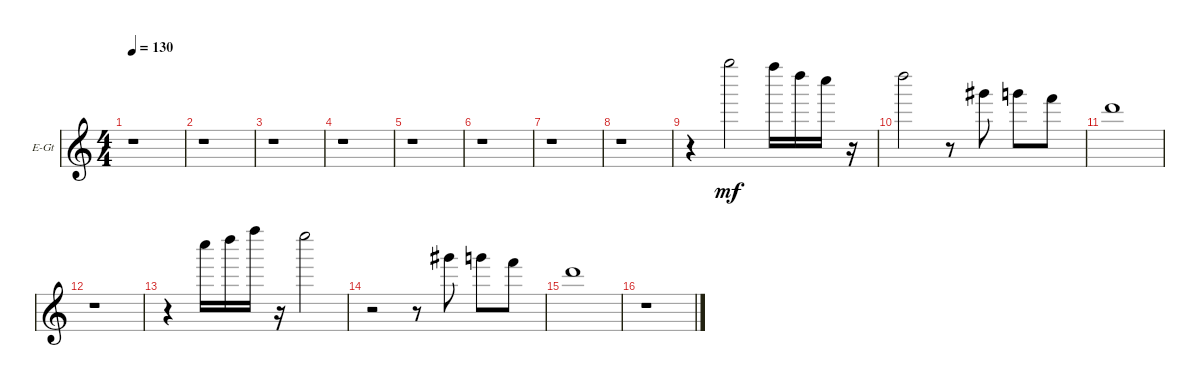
\bracketExtendMode groupsimilarinstruments
\firstSystemTrackNameOrientation horizontal
\otherSystemsTrackNameOrientation horizontal
\track ("Synthe 2" "E-Gt") {instrument electricguitarclean}
\staff {score}
\tuning (E4 B3 G3 D3 A2 E2)
\ts (4 4)
\tempo 130
\clef g2
\ks c
r.1{dy mf} |
r.1 |
r.1 |
r.1 |
r.1 |
r.1 |
r.1 |
r.1 |
r.4 27.1.2 25.1.16 27.2.16 25.2.16 r.16 |
22.1.2 r.8 16.1.8 15.1.8 13.1.8 |
15.2.1 |
r.1 |
r.4 20.1.16 22.1.16 25.1.16 r.16 24.1.2 |
r.2 r.8 16.1.8 15.1.8 13.1.8 |
15.2.1 |
r.1
